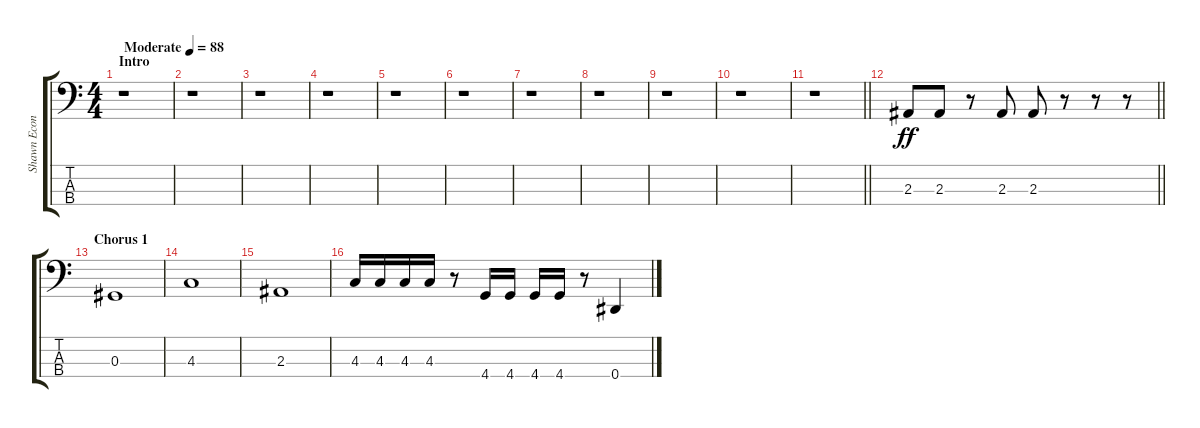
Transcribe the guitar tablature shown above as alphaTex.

\track ("Shawn Economaki" "Shawn Econ") {instrument electricbasspick}
\staff {score tabs}
\tuning (Gb2 Db2 Ab1 Eb1) {hide}
\ts (4 4)
\section ("" "Intro")
\tempo (88 "Moderate")
\clef f4
\ks c
r.1{dy ff instrument electricbasspick} |
r.1 |
r.1 |
r.1 |
r.1 |
r.1 |
r.1 |
r.1 |
r.1 |
r.1 |
\barLineRight lightlight
r.1 |
\barLineRight lightlight
2.3.8 2.3.8 r.8 2.3.8 2.3.8 r.8 r.8 r.8 |
\section ("" "Chorus 1")
0.3.1 |
4.3.1 |
2.3.1 |
4.3.16 4.3.16 4.3.16 4.3.16 r.8 4.4.16 4.4.16 4.4.16 4.4.16 r.8 0.4.4
